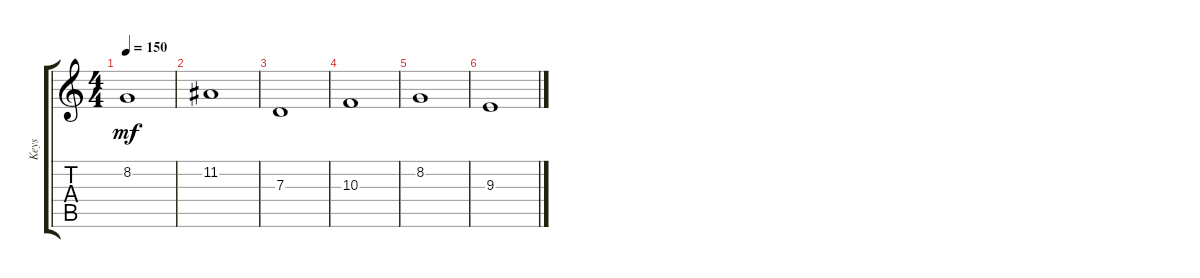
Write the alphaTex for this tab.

\track ("Keys" "Keys") {instrument synthstrings1}
\staff {score tabs}
\tuning (E4 B3 G3 D3 A2 D2) {hide}
\ts (4 4)
\tempo 150
\clef g2
\ks c
8.2.1{dy mf} |
11.2.1 |
7.3.1 |
10.3.1 |
8.2.1 |
9.3.1
